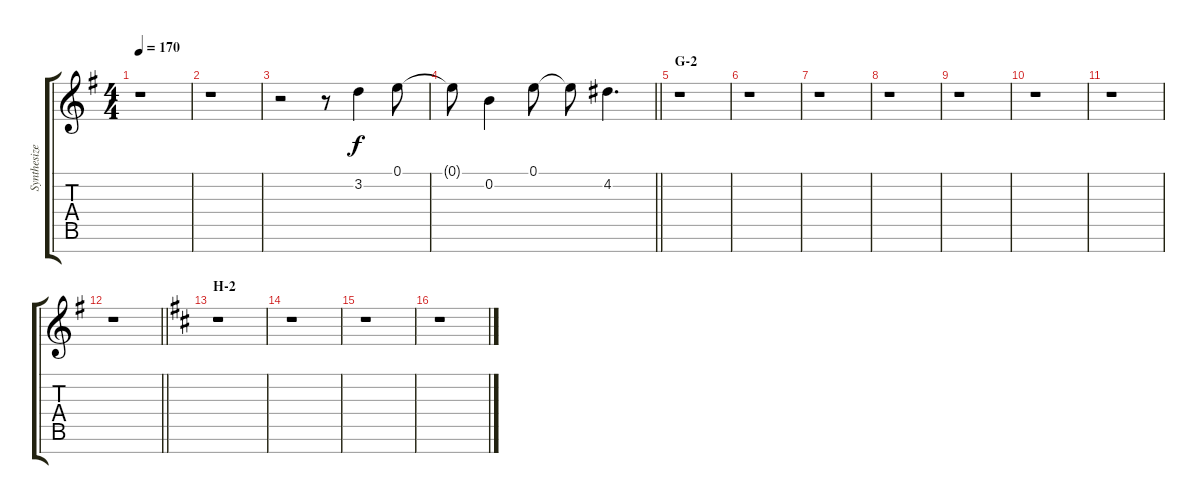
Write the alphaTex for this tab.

\track ("Synthesizer II" "Synthesize") {instrument harpsichord}
\staff {score tabs}
\tuning (E5 B4 G4 D4 A3 E3 B2) {hide}
\ts (4 4)
\tempo 170
\clef g2
\ks g
r.1{dy f} |
r.1 |
r.2 r.8 3.2.4 0.1.8 |
\barLineRight lightlight
0.1{t}.8 0.2.4 0.1.8 0.1{t}.8 4.2.4{d} |
\section ("" "G-2")
r.1 |
r.1 |
r.1 |
r.1 |
r.1 |
r.1 |
r.1 |
\barLineRight lightlight
r.1 |
\section ("" "H-2")
\ks d
r.1 |
r.1 |
r.1 |
r.1
